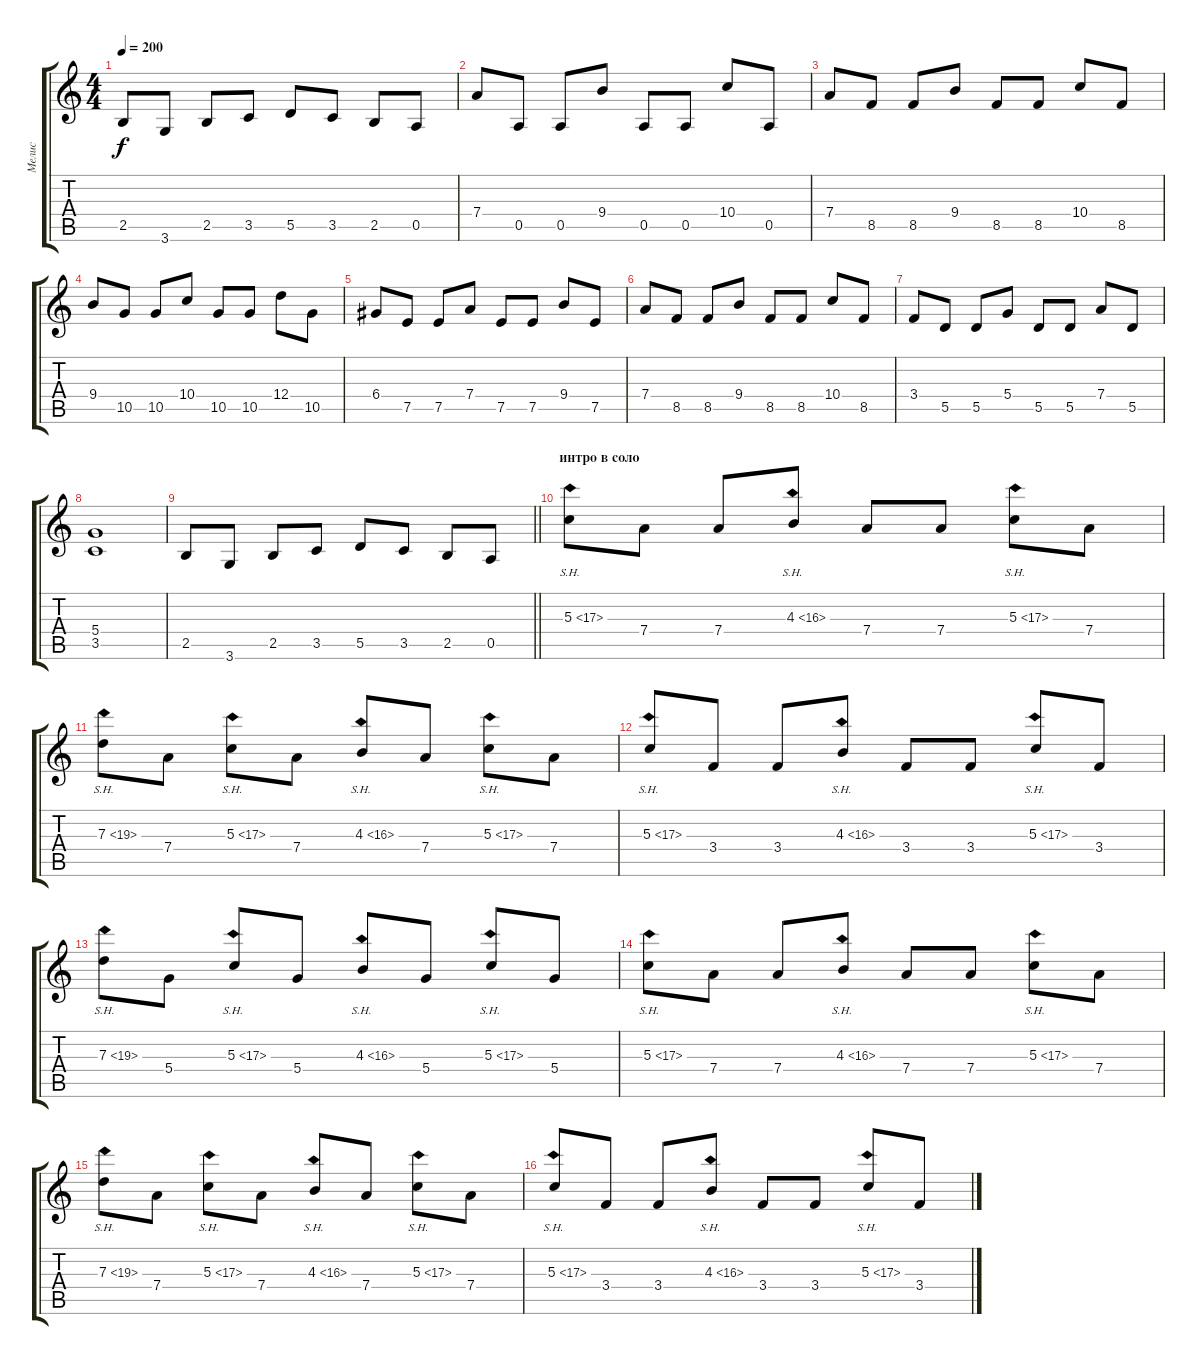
\track ("Мелис" "Мелис") {instrument overdrivenguitar}
\staff {score tabs}
\tuning (E4 B3 G3 D3 A2 E2) {hide}
\ts (4 4)
\tempo 200
\clef g2
\ks c
2.5.8{dy f} 3.6.8 2.5.8 3.5.8 5.5.8 3.5.8 2.5.8 0.5.8 |
7.4.8 0.5.8 0.5.8 9.4.8 0.5.8 0.5.8 10.4.8 0.5.8 |
7.4.8 8.5.8 8.5.8 9.4.8 8.5.8 8.5.8 10.4.8 8.5.8 |
9.4.8 10.5.8 10.5.8 10.4.8 10.5.8 10.5.8 12.4.8 10.5.8 |
6.4.8 7.5.8 7.5.8 7.4.8 7.5.8 7.5.8 9.4.8 7.5.8 |
7.4.8 8.5.8 8.5.8 9.4.8 8.5.8 8.5.8 10.4.8 8.5.8 |
3.4.8 5.5.8 5.5.8 5.4.8 5.5.8 5.5.8 7.4.8 5.5.8 |
(5.4 3.5).1 |
\barLineRight lightlight
2.5.8 3.6.8 2.5.8 3.5.8 5.5.8 3.5.8 2.5.8 0.5.8 |
\section ("" "интро в соло")
5.3{sh 12}.8 7.4.8 7.4.8 4.3{sh 12}.8 7.4.8 7.4.8 5.3{sh 12}.8 7.4.8 |
7.3{sh 12}.8 7.4.8 5.3{sh 12}.8 7.4.8 4.3{sh 12}.8 7.4.8 5.3{sh 12}.8 7.4.8 |
5.3{sh 12}.8 3.4.8 3.4.8 4.3{sh 12}.8 3.4.8 3.4.8 5.3{sh 12}.8 3.4.8 |
7.3{sh 12}.8 5.4.8 5.3{sh 12}.8 5.4.8 4.3{sh 12}.8 5.4.8 5.3{sh 12}.8 5.4.8 |
5.3{sh 12}.8 7.4.8 7.4.8 4.3{sh 12}.8 7.4.8 7.4.8 5.3{sh 12}.8 7.4.8 |
7.3{sh 12}.8 7.4.8 5.3{sh 12}.8 7.4.8 4.3{sh 12}.8 7.4.8 5.3{sh 12}.8 7.4.8 |
5.3{sh 12}.8 3.4.8 3.4.8 4.3{sh 12}.8 3.4.8 3.4.8 5.3{sh 12}.8 3.4.8
